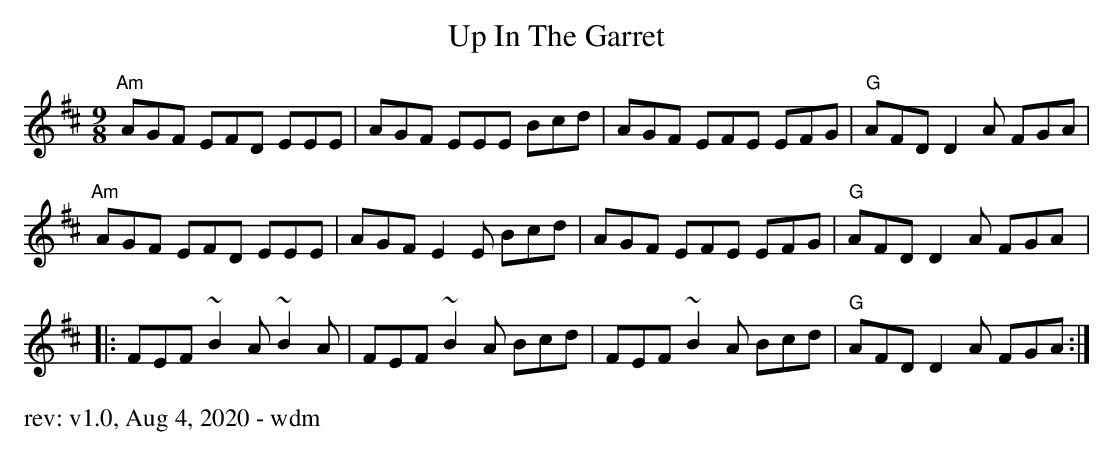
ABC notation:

X:1
T: Up In The Garret
M: 9/8
L: 1/8
K: Dmaj
"Am"AGF EFD EEE | AGF EEE Bcd | AGF EFE EFG | "G"AFD D2A FGA |
"Am"AGF EFD EEE | AGF E2 E Bcd | AGF EFE EFG | "G"AFD D2A FGA |:
FEF ~B2A ~B2A | FEF ~B2A Bcd | FEF ~B2A Bcd | "G"AFD D2A FGA :|
